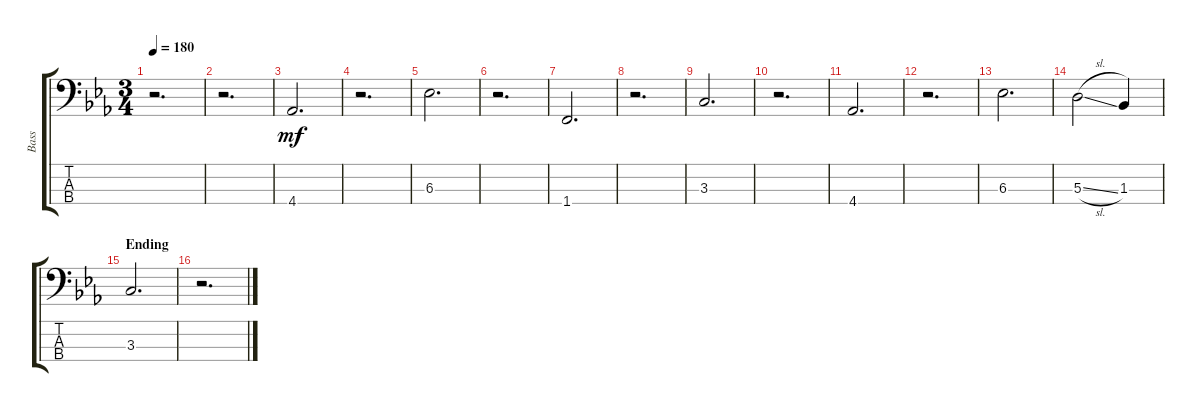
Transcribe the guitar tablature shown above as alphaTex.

\track ("Bass" "Bass") {instrument acousticbass}
\staff {score tabs}
\tuning (G2 D2 A1 E1) {hide}
\ts (3 4)
\tempo 180
\clef f4
\ks cminor
r.2{d dy mf} |
r.2{d} |
4.4.2{d} |
r.2{d} |
6.3.2{d} |
r.2{d} |
1.4.2{d} |
r.2{d} |
3.3.2{d} |
r.2{d} |
4.4.2{d} |
r.2{d} |
6.3.2{d} |
5.3{sl}.2 1.3.4 |
\section ("" "Ending")
3.3.2{d} |
r.2{d}
